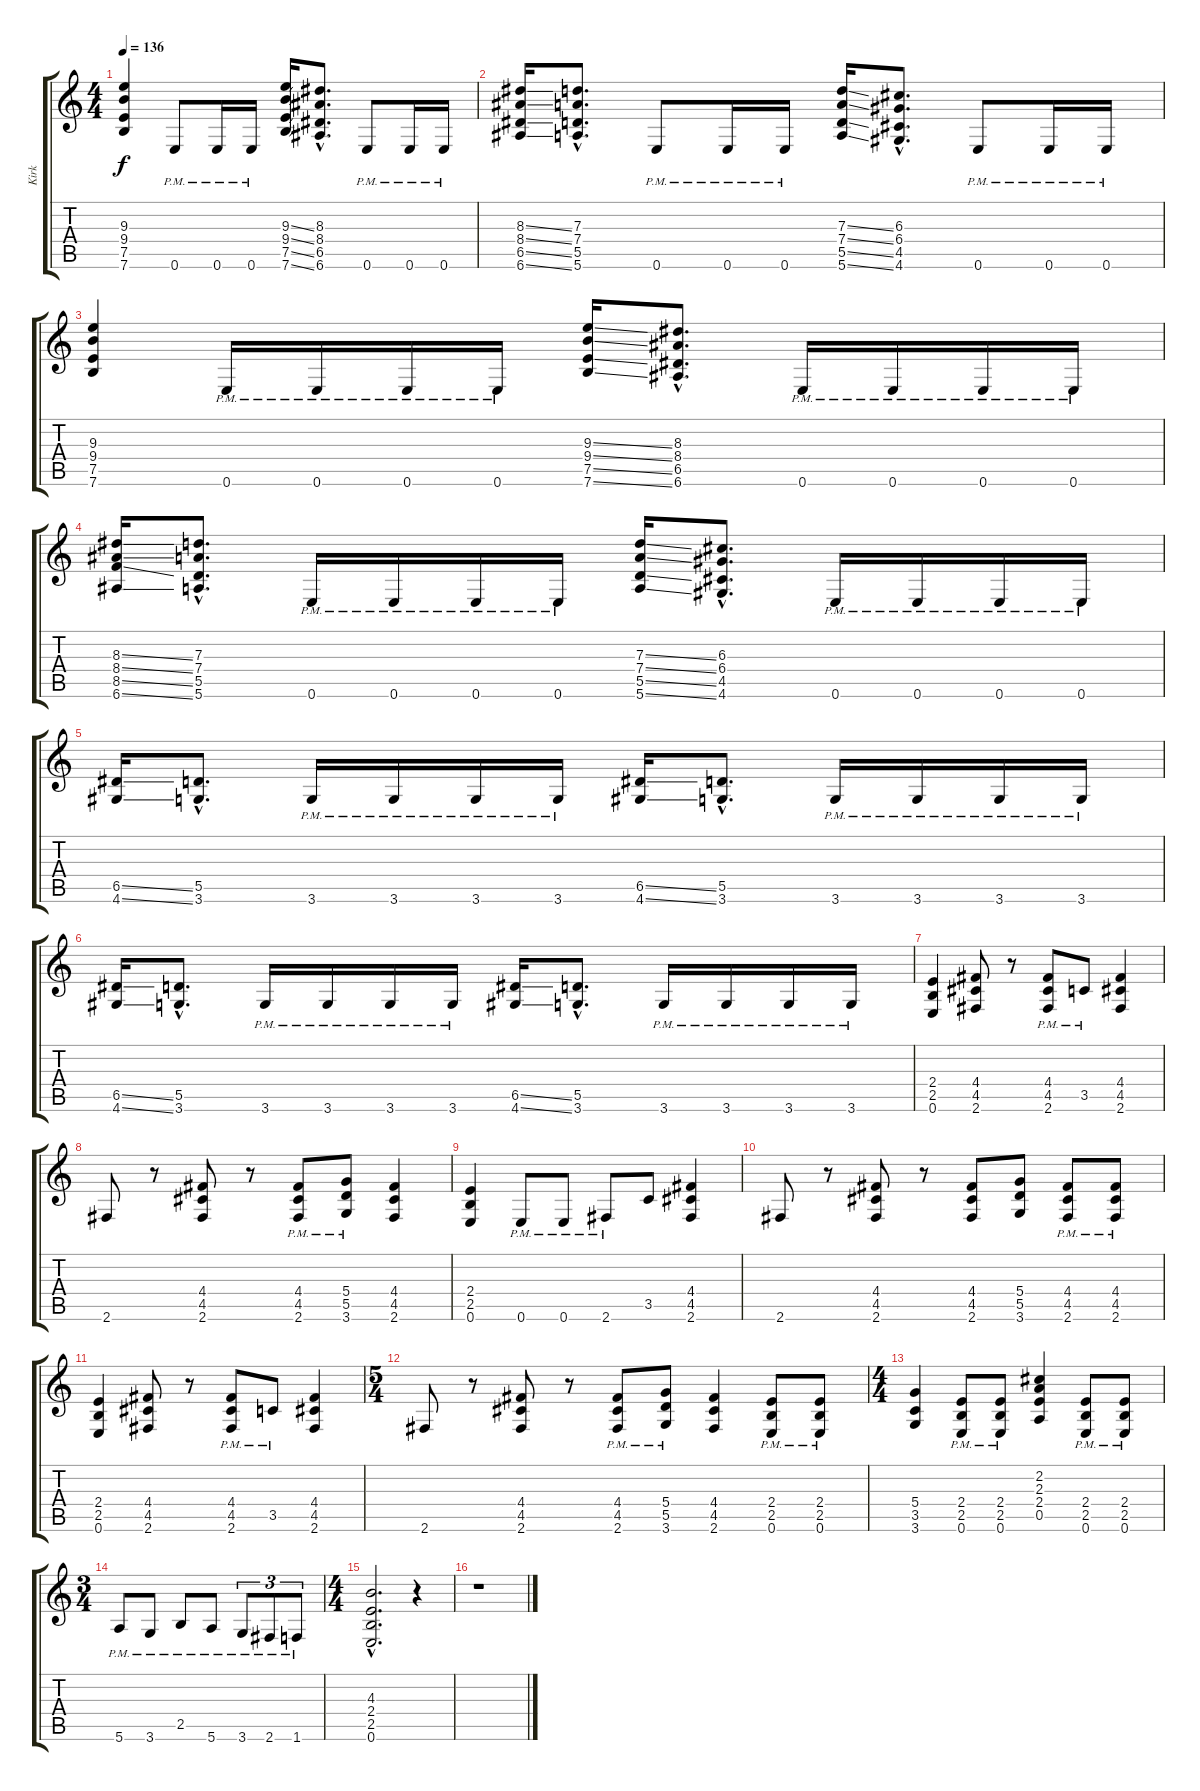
\track ("Kirk" "Kirk") {instrument distortionguitar}
\staff {score tabs}
\tuning (E4 B3 G3 D3 A2 E2) {hide}
\ts (4 4)
\tempo 136
\clef g2
\ks c
(9.3 9.4 7.5 7.6).4{dy f} 0.6{pm}.8 0.6{pm}.16 0.6{pm}.16 (9.3{ss} 9.4{ss} 7.5{ss} 7.6{ss}).16 (8.3{hac} 8.4{hac} 6.5{hac} 6.6{hac}).8{d} 0.6{pm}.8 0.6{pm}.16 0.6{pm}.16 |
(8.3{ss} 8.4{ss} 6.5{ss} 6.6{ss}).16 (7.3{hac} 7.4{hac} 5.5{hac} 5.6{hac}).8{d} 0.6{pm}.8 0.6{pm}.16 0.6{pm}.16 (7.3{ss} 7.4{ss} 5.5{ss} 5.6{ss}).16 (6.3{hac} 6.4{hac} 4.5{hac} 4.6{hac}).8{d} 0.6{pm}.8 0.6{pm}.16 0.6{pm}.16 |
(9.3 9.4 7.5 7.6).4 0.6{pm}.16 0.6{pm}.16 0.6{pm}.16 0.6{pm}.16 (9.3{ss} 9.4{ss} 7.5{ss} 7.6{ss}).16 (8.3{hac} 8.4{hac} 6.5{hac} 6.6{hac}).8{d} 0.6{pm}.16 0.6{pm}.16 0.6{pm}.16 0.6{pm}.16 |
(8.3{ss} 8.4{ss} 8.5{ss} 6.6{ss}).16 (7.3{hac} 7.4{hac} 5.5{hac} 5.6{hac}).8{d} 0.6{pm}.16 0.6{pm}.16 0.6{pm}.16 0.6{pm}.16 (7.3{ss} 7.4{ss} 5.5{ss} 5.6{ss}).16 (6.3{hac} 6.4{hac} 4.5{hac} 4.6{hac}).8{d} 0.6{pm}.16 0.6{pm}.16 0.6{pm}.16 0.6{pm}.16 |
(6.5{ss} 4.6{ss}).16 (5.5{hac} 3.6{hac}).8{d} 3.6{pm}.16 3.6{pm}.16 3.6{pm}.16 3.6{pm}.16 (6.5{ss} 4.6{ss}).16 (5.5{hac} 3.6{hac}).8{d} 3.6{pm}.16 3.6{pm}.16 3.6{pm}.16 3.6{pm}.16 |
(6.5{ss} 4.6{ss}).16 (5.5{hac} 3.6{hac}).8{d} 3.6{pm}.16 3.6{pm}.16 3.6{pm}.16 3.6{pm}.16 (6.5{ss} 4.6{ss}).16 (5.5{hac} 3.6{hac}).8{d} 3.6{pm}.16 3.6{pm}.16 3.6{pm}.16 3.6{pm}.16 |
(2.4 2.5 0.6).4 (4.4 4.5 2.6).8 r.8 (4.4{pm} 4.5{pm} 2.6{pm}).8 3.5{pm}.8 (4.4 4.5 2.6).4 |
2.6.8 r.8 (4.4 4.5 2.6).8 r.8 (4.4{pm} 4.5{pm} 2.6{pm}).8 (5.4{pm} 5.5{pm} 3.6{pm}).8 (4.4 4.5 2.6).4 |
(2.4 2.5 0.6).4 0.6{pm}.8 0.6{pm}.8 2.6{pm}.8 3.5.8 (4.4 4.5 2.6).4 |
2.6.8 r.8 (4.4 4.5 2.6).8 r.8 (4.4 4.5 2.6).8 (5.4 5.5 3.6).8 (4.4{pm} 4.5{pm} 2.6{pm}).8 (4.4{pm} 4.5{pm} 2.6{pm}).8 |
(2.4 2.5 0.6).4 (4.4 4.5 2.6).8 r.8 (4.4{pm} 4.5{pm} 2.6{pm}).8 3.5{pm}.8 (4.4 4.5 2.6).4 |
\ts (5 4)
2.6.8 r.8 (4.4 4.5 2.6).8 r.8 (4.4{pm} 4.5{pm} 2.6{pm}).8 (5.4{pm} 5.5{pm} 3.6{pm}).8 (4.4 4.5 2.6).4 (2.4{pm} 2.5{pm} 0.6{pm}).8 (2.4{pm} 2.5{pm} 0.6{pm}).8 |
\ts (4 4)
(5.4 3.5 3.6).4 (2.4{pm} 2.5{pm} 0.6{pm}).8 (2.4{pm} 2.5{pm} 0.6{pm}).8 (2.2 2.3 2.4 0.5).4 (2.4{pm} 2.5{pm} 0.6{pm}).8 (2.4{pm} 2.5{pm} 0.6{pm}).8 |
\ts (3 4)
5.6{pm}.8 3.6{pm}.8 2.5{pm}.8 5.6{pm}.8 3.6{pm}.8{tu (3 2)} 2.6{pm}.8{tu (3 2)} 1.6{pm}.8{tu (3 2)} |
\ts (4 4)
(4.3{hac} 2.4{hac} 2.5{hac} 0.6{hac}).2{d} r.4 |
r.1
